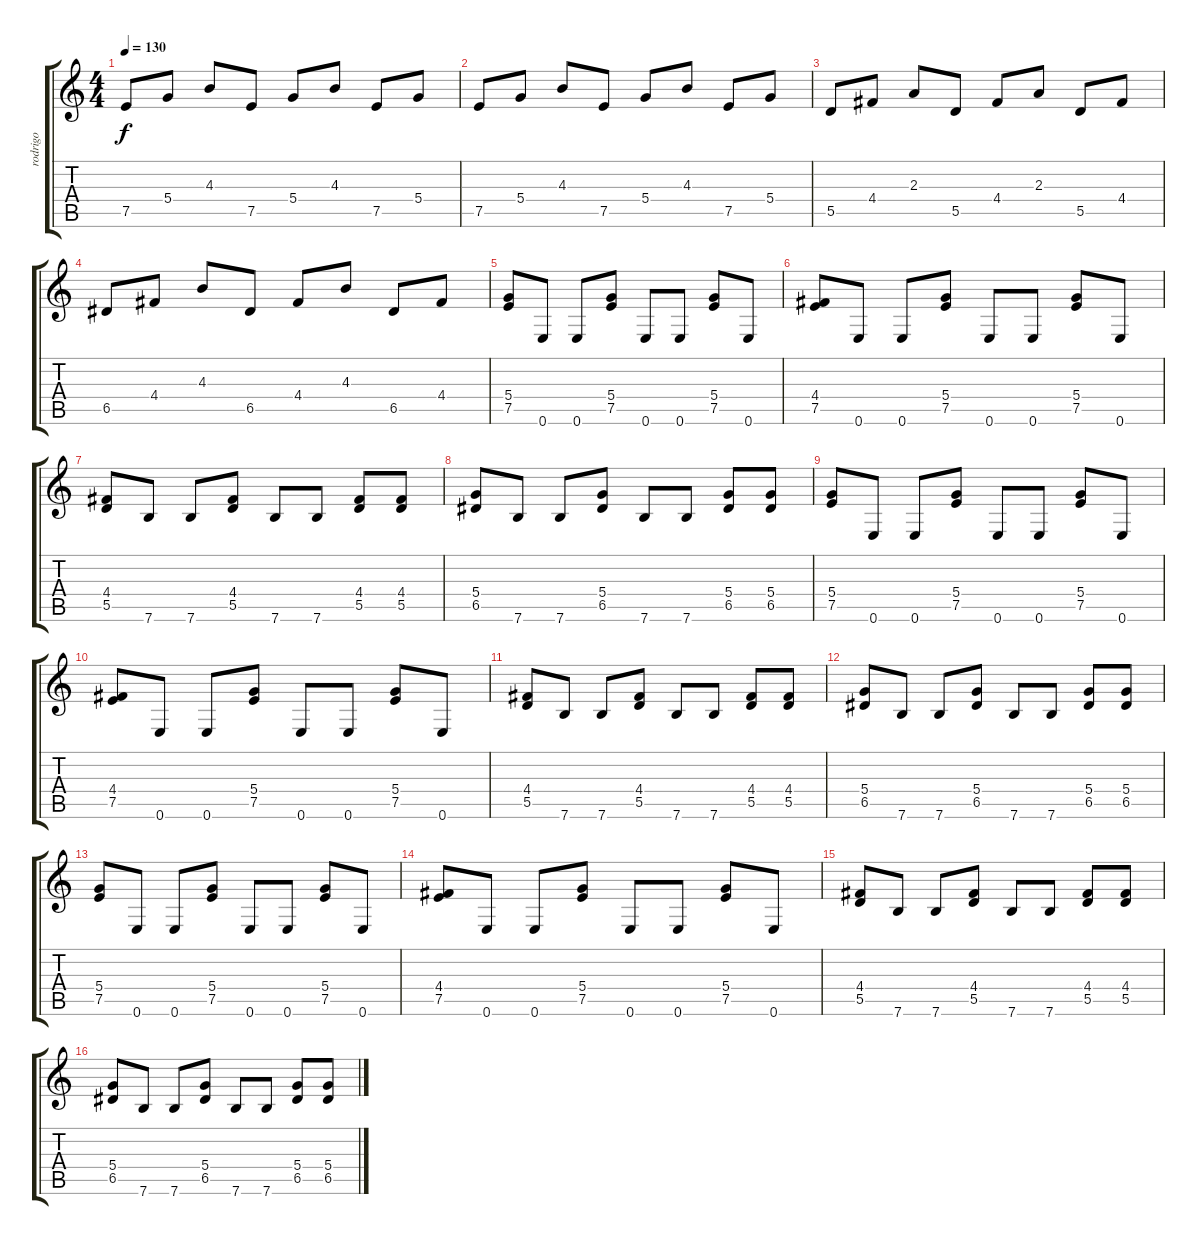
\track ("rodrigo" "rodrigo") {instrument acousticguitarnylon}
\staff {score tabs}
\tuning (E4 B3 G3 D3 A2 E2) {hide}
\ts (4 4)
\tempo 130
\clef g2
\ks c
7.5.8{dy f} 5.4.8 4.3.8 7.5.8 5.4.8 4.3.8 7.5.8 5.4.8 |
7.5.8 5.4.8 4.3.8 7.5.8 5.4.8 4.3.8 7.5.8 5.4.8 |
5.5.8 4.4.8 2.3.8 5.5.8 4.4.8 2.3.8 5.5.8 4.4.8 |
6.5.8 4.4.8 4.3.8 6.5.8 4.4.8 4.3.8 6.5.8 4.4.8 |
(5.4 7.5).8 0.6.8 0.6.8 (5.4 7.5).8 0.6.8 0.6.8 (5.4 7.5).8 0.6.8 |
(4.4 7.5).8 0.6.8 0.6.8 (5.4 7.5).8 0.6.8 0.6.8 (5.4 7.5).8 0.6.8 |
(4.4 5.5).8 7.6.8 7.6.8 (4.4 5.5).8 7.6.8 7.6.8 (4.4 5.5).8 (4.4 5.5).8 |
(5.4 6.5).8 7.6.8 7.6.8 (5.4 6.5).8 7.6.8 7.6.8 (5.4 6.5).8 (5.4 6.5).8 |
(5.4 7.5).8 0.6.8 0.6.8 (5.4 7.5).8 0.6.8 0.6.8 (5.4 7.5).8 0.6.8 |
(4.4 7.5).8 0.6.8 0.6.8 (5.4 7.5).8 0.6.8 0.6.8 (5.4 7.5).8 0.6.8 |
(4.4 5.5).8 7.6.8 7.6.8 (4.4 5.5).8 7.6.8 7.6.8 (4.4 5.5).8 (4.4 5.5).8 |
(5.4 6.5).8 7.6.8 7.6.8 (5.4 6.5).8 7.6.8 7.6.8 (5.4 6.5).8 (5.4 6.5).8 |
(5.4 7.5).8 0.6.8 0.6.8 (5.4 7.5).8 0.6.8 0.6.8 (5.4 7.5).8 0.6.8 |
(4.4 7.5).8 0.6.8 0.6.8 (5.4 7.5).8 0.6.8 0.6.8 (5.4 7.5).8 0.6.8 |
(4.4 5.5).8 7.6.8 7.6.8 (4.4 5.5).8 7.6.8 7.6.8 (4.4 5.5).8 (4.4 5.5).8 |
(5.4 6.5).8 7.6.8 7.6.8 (5.4 6.5).8 7.6.8 7.6.8 (5.4 6.5).8 (5.4 6.5).8
